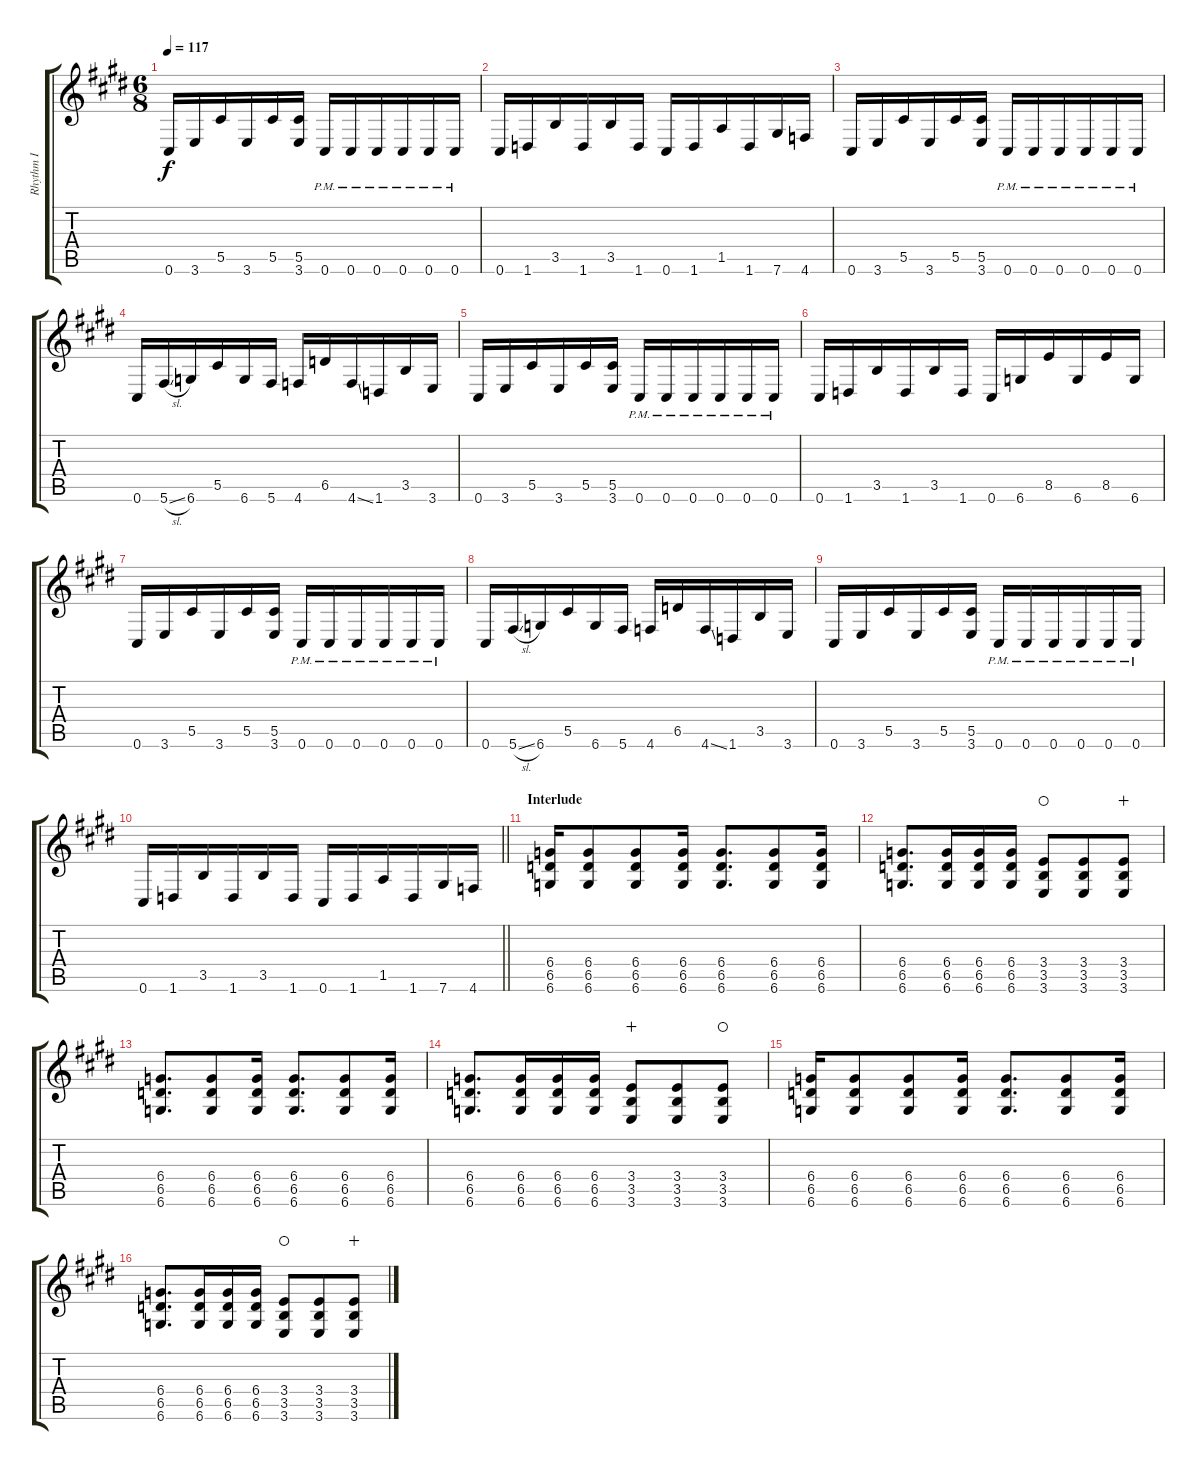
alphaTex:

\track ("Rhythm I" "Rhythm I") {instrument distortionguitar}
\staff {score tabs}
\tuning (Eb4 Bb3 Gb3 Db3 Ab2 Db2) {hide}
\ts (6 8)
\tempo 117
\clef g2
\ks c#minor
0.6.16{dy f} 3.6.16 5.5.16 3.6.16 5.5.16 (5.5 3.6).16 0.6{pm}.16 0.6{pm}.16 0.6{pm}.16 0.6{pm}.16 0.6{pm}.16 0.6{pm}.16 |
0.6.16 1.6.16 3.5.16 1.6.16 3.5.16 1.6.16 0.6.16 1.6.16 1.5.16 1.6.16 7.6.16 4.6.16 |
0.6.16 3.6.16 5.5.16 3.6.16 5.5.16 (5.5 3.6).16 0.6{pm}.16 0.6{pm}.16 0.6{pm}.16 0.6{pm}.16 0.6{pm}.16 0.6{pm}.16 |
0.6.16 5.6{sl}.16 6.6.16 5.5.16 6.6.16 5.6.16 4.6.16 6.5.16 4.6{ss}.16 1.6.16 3.5.16 3.6.16 |
0.6.16 3.6.16 5.5.16 3.6.16 5.5.16 (5.5 3.6).16 0.6{pm}.16 0.6{pm}.16 0.6{pm}.16 0.6{pm}.16 0.6{pm}.16 0.6{pm}.16 |
0.6.16 1.6.16 3.5.16 1.6.16 3.5.16 1.6.16 0.6.16 6.6.16 8.5.16 6.6.16 8.5.16 6.6.16 |
0.6.16 3.6.16 5.5.16 3.6.16 5.5.16 (5.5 3.6).16 0.6{pm}.16 0.6{pm}.16 0.6{pm}.16 0.6{pm}.16 0.6{pm}.16 0.6{pm}.16 |
0.6.16 5.6{sl}.16 6.6.16 5.5.16 6.6.16 5.6.16 4.6.16 6.5.16 4.6{ss}.16 1.6.16 3.5.16 3.6.16 |
0.6.16 3.6.16 5.5.16 3.6.16 5.5.16 (5.5 3.6).16 0.6{pm}.16 0.6{pm}.16 0.6{pm}.16 0.6{pm}.16 0.6{pm}.16 0.6{pm}.16 |
\barLineRight lightlight
0.6.16 1.6.16 3.5.16 1.6.16 3.5.16 1.6.16 0.6.16 1.6.16 1.5.16 1.6.16 7.6.16 4.6.16 |
\section ("" "Interlude")
(6.4 6.5 6.6).16 (6.4 6.5 6.6).8 (6.4 6.5 6.6).8 (6.4 6.5 6.6).16 (6.4 6.5 6.6).8{d} (6.4 6.5 6.6).8 (6.4 6.5 6.6).16 |
(6.4 6.5 6.6).8{d} (6.4 6.5 6.6).16 (6.4 6.5 6.6).16 (6.4 6.5 6.6).16 (3.4 3.5 3.6).8{waho} (3.4 3.5 3.6).8 (3.4 3.5 3.6).8{wahc} |
(6.4 6.5 6.6).8{d} (6.4 6.5 6.6).8 (6.4 6.5 6.6).16 (6.4 6.5 6.6).8{d} (6.4 6.5 6.6).8 (6.4 6.5 6.6).16 |
(6.4 6.5 6.6).8{d} (6.4 6.5 6.6).16 (6.4 6.5 6.6).16 (6.4 6.5 6.6).16 (3.4 3.5 3.6).8{wahc} (3.4 3.5 3.6).8 (3.4 3.5 3.6).8{waho} |
(6.4 6.5 6.6).16 (6.4 6.5 6.6).8 (6.4 6.5 6.6).8 (6.4 6.5 6.6).16 (6.4 6.5 6.6).8{d} (6.4 6.5 6.6).8 (6.4 6.5 6.6).16 |
(6.4 6.5 6.6).8{d} (6.4 6.5 6.6).16 (6.4 6.5 6.6).16 (6.4 6.5 6.6).16 (3.4 3.5 3.6).8{waho} (3.4 3.5 3.6).8 (3.4 3.5 3.6).8{wahc}
